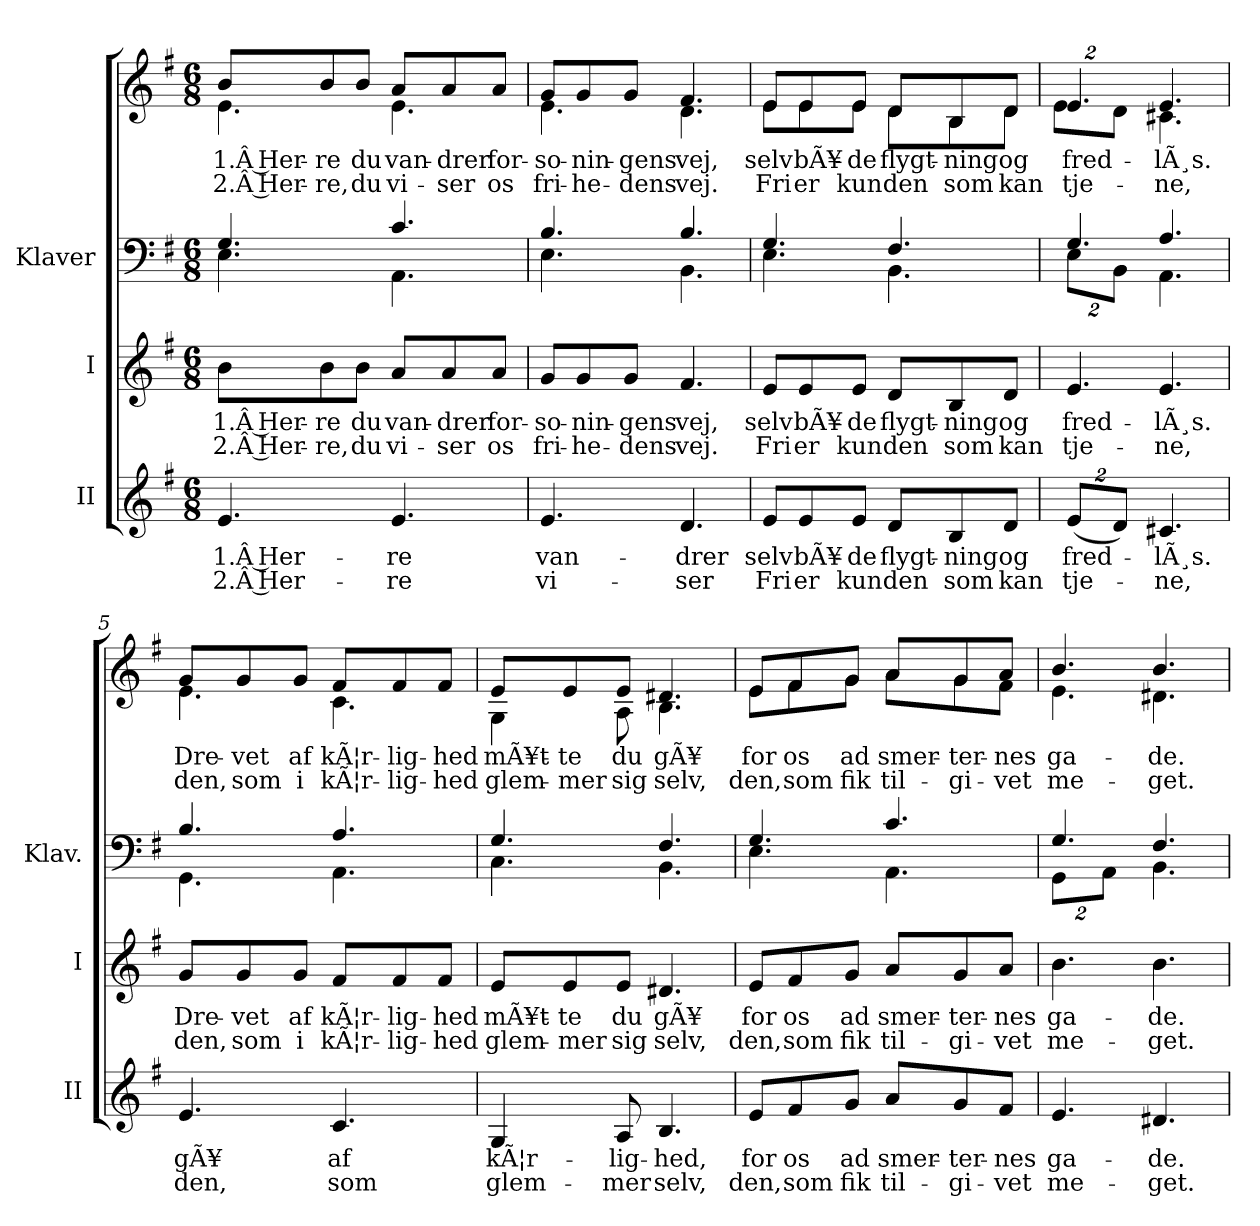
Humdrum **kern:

**kern	**text	**text	**kern	**text	**text	**kern	**kern	**text	**text
*part3	*part3	*part3	*part2	*part2	*part2	*part1	*part1	*part1	*part1
*staff4	*staff4	*staff4	*staff3	*staff3	*staff3	*staff2	*staff1	*staff1	*staff1
*I"II	*	*	*I"I	*	*	*I"Klaver	*	*	*
*I'II	*	*	*I'I	*	*	*I'Klav.	*	*	*
*clefG2	*	*	*clefG2	*	*	*clefF4	*clefG2	*	*
*k[f#]	*	*	*k[f#]	*	*	*k[f#]	*k[f#]	*	*
*M6/8	*	*	*M6/8	*	*	*M6/8	*M6/8	*	*
=1	=1	=1	=1	=1	=1	=1	=1	=1	=1
*	*	*	*	*	*	*^	*^	*	*
4.e/	1.Â Her-	2.Â Her-	8b\L	1.Â Her-	2.Â Her-	4.G/	4.E\	8b/L	4.e\	1.Â Her-	2.Â Her-
.	.	.	8b\	-re	-re,	.	.	8b/	.	-re	-re,
.	.	.	8b\J	du	du	.	.	8b/J	.	du	du
4.e/	-re	-re	8a/L	van-	vi-	4.c/	4.AA\	8a/L	4.e\	van-	vi-
.	.	.	8a/	-drer	-ser	.	.	8a/	.	-drer	-ser
.	.	.	8a/J	for-	os	.	.	8a/J	.	for-	os
=2	=2	=2	=2	=2	=2	=2	=2	=2	=2	=2	=2
4.e/	van-	vi-	8g/L	-so-	fri-	4.B/	4.E\	8g/L	4.e\	-so-	fri-
.	.	.	8g/	-nin-	-he-	.	.	8g/	.	-nin-	-he-
.	.	.	8g/J	-gens	-dens	.	.	8g/J	.	-gens	-dens
4.d/	-drer	-ser	4.f#/	vej,	vej.	4.B/	4.BB\	4.f#/	4.d\	vej,	vej.
=3	=3	=3	=3	=3	=3	=3	=3	=3	=3	=3	=3
8e/L	selv	Fri	8e/L	selv	Fri	4.G/	4.E\	8e/L	8e\L	selv	Fri
8e/	bÃ¥-	er	8e/	bÃ¥-	er	.	.	8e/	8e\	bÃ¥-	er
8e/J	-de	kun	8e/J	-de	kun	.	.	8e/J	8e\J	-de	kun
8d/L	flygt-	den	8d/L	flygt-	den	4.F#/	4.BB\	8d/L	8d\L	flygt-	den
8B/	-ning	som	8B/	-ning	som	.	.	8B/	8B\	-ning	som
8d/J	og	kan	8d/J	og	kan	.	.	8d/J	8d\J	og	kan
=4	=4	=4	=4	=4	=4	=4	=4	=4	=4	=4	=4
*Xbrackettup	*	*	*	*	*	*	*Xbrackettup	*	*Xbrackettup	*	*
(<16%3e/L	fred-	tje-	4.e/	fred-	tje-	4.G/	16%3E\L	4.e/	16%3e\L	fred-	tje-
16%3d/J)	.	.	.	.	.	.	16%3BB\J	.	16%3d\J	.	.
4.c#X/	-lÃ¸s.	-ne,	4.e/	-lÃ¸s.	-ne,	4.A/	4.AA\	4.e/	4.c#X\	-lÃ¸s.	-ne,
!!LO:LB:g=z	!!
=5	=5	=5	=5	=5	=5	=5	=5	=5	=5	=5	=5
4.e/	gÃ¥	den,	8g/L	Dre-	den,	4.B/	4.GG\	8g/L	4.e\	Dre-	den,
.	.	.	8g/	-vet	som	.	.	8g/	.	-vet	som
.	.	.	8g/J	af	i	.	.	8g/J	.	af	i
4.c/	af	som	8f#/L	kÃ¦r-	kÃ¦r-	4.A/	4.AA\	8f#/L	4.c\	kÃ¦r-	kÃ¦r-
.	.	.	8f#/	-lig-	-lig-	.	.	8f#/	.	-lig-	-lig-
.	.	.	8f#/J	-hed	-hed	.	.	8f#/J	.	-hed	-hed
=6	=6	=6	=6	=6	=6	=6	=6	=6	=6	=6	=6
4G/	kÃ¦r-	glem-	8e/L	mÃ¥t-	glem-	4.G/	4.C\	8e/L	4G\	mÃ¥t-	glem-
.	.	.	8e/	-te	-mer	.	.	8e/	.	-te	-mer
8A/	-lig-	-mer	8e/J	du	sig	.	.	8e/J	8A\	du	sig
4.B/	-hed,	selv,	4.d#X/	gÃ¥	selv,	4.F#/	4.BB\	4.d#X/	4.B\	gÃ¥	selv,
=7	=7	=7	=7	=7	=7	=7	=7	=7	=7	=7	=7
8e/L	for	den,	8e/L	for	den,	4.G/	4.E\	8e/L	8e\L	for	den,
8f#/	os	som	8f#/	os	som	.	.	8f#/	8f#\	os	som
8g/J	ad	fik	8g/J	ad	fik	.	.	8g/J	8g\J	ad	fik
8a/L	smer-	til-	8a/L	smer-	til-	4.c/	4.AA\	8a/L	8a\L	smer-	til-
8g/	-ter-	-gi-	8g/	-ter-	-gi-	.	.	8g/	8g\	-ter-	-gi-
8f#/J	-nes	-vet	8a/J	-nes	-vet	.	.	8a/J	8f#\J	-nes	-vet
=8	=8	=8	=8	=8	=8	=8	=8	=8	=8	=8	=8
4.e/	ga-	me-	4.b\	ga-	me-	4.G/	16%3GG\L	4.b/	4.e\	ga-	me-
.	.	.	.	.	.	.	16%3AA\J	.	.	.	.
4.d#X/	-de.	-get.	4.b\	-de.	-get.	4.F#/	4.BB\	4.b/	4.d#X\	-de.	-get.
*	*	*	*	*	*	*v	*v	*	*	*	*
*	*	*	*	*	*	*	*v	*v	*	*
=	=	=	=	=	=	=	=	=	=
*-	*-	*-	*-	*-	*-	*-	*-	*-	*-
